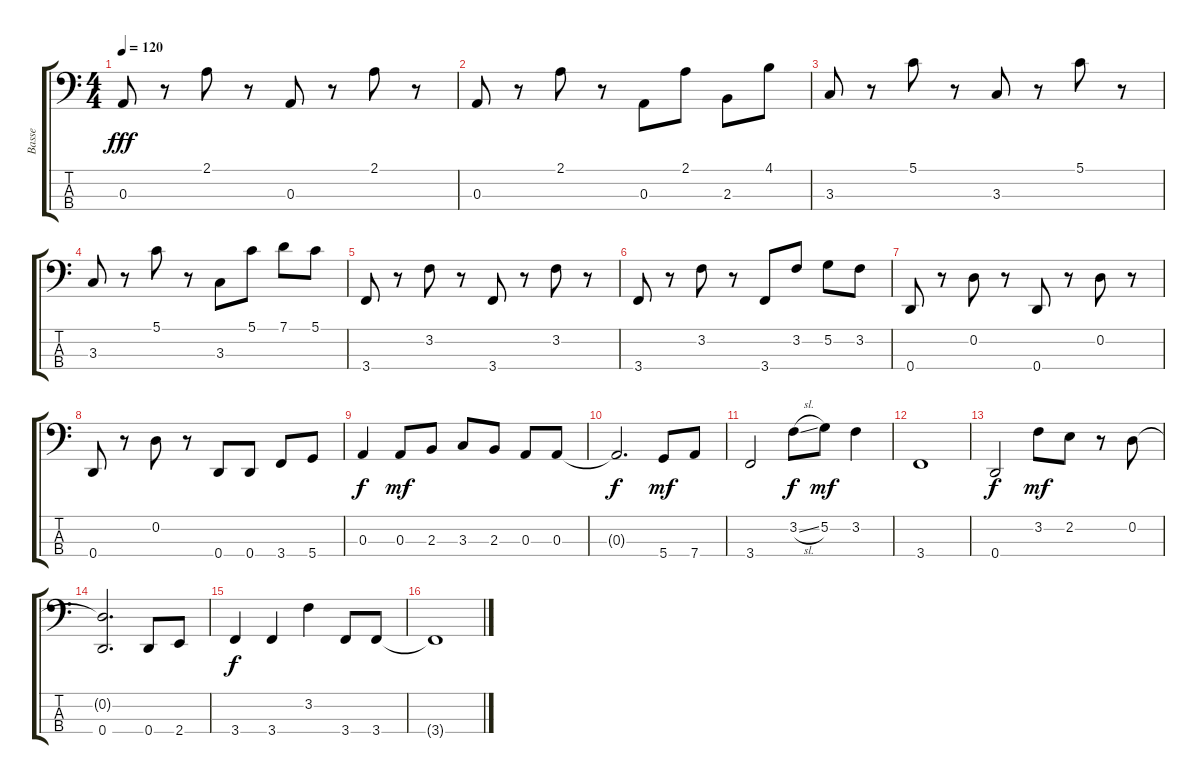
\track ("Basse" "Basse") {instrument electricbassfinger}
\staff {score tabs}
\tuning (G2 D2 A1 D1) {hide}
\ts (4 4)
\tempo 120
\clef f4
\ks c
0.3.8{dy fff} r.8 2.1.8 r.8 0.3.8 r.8 2.1.8 r.8 |
0.3.8 r.8 2.1.8 r.8 0.3.8 2.1.8 2.3.8 4.1.8 |
3.3.8 r.8 5.1.8 r.8 3.3.8 r.8 5.1.8 r.8 |
3.3.8 r.8 5.1.8 r.8 3.3.8 5.1.8 7.1.8 5.1.8 |
3.4.8 r.8 3.2.8 r.8 3.4.8 r.8 3.2.8 r.8 |
3.4.8 r.8 3.2.8 r.8 3.4.8 3.2.8 5.2.8 3.2.8 |
0.4.8 r.8 0.2.8 r.8 0.4.8 r.8 0.2.8 r.8 |
0.4.8 r.8 0.2.8 r.8 0.4.8 0.4.8 3.4.8 5.4.8 |
0.3.4{dy f} 0.3.8{dy mf} 2.3.8 3.3.8 2.3.8 0.3.8 0.3.8 |
0.3{t}.2{d dy f} 5.4.8{dy mf} 7.4.8 |
3.4.2 3.2{sl}.8{dy f} 5.2.8{dy mf} 3.2.4 |
3.4.1 |
0.4.2{dy f} 3.2.8{dy mf} 2.2.8 r.8 0.2.8 |
(0.2{t} 0.4).2{d} 0.4.8 2.4.8 |
3.4.4{dy f} 3.4.4 3.2.4 3.4.8 3.4.8 |
3.4{t}.1
